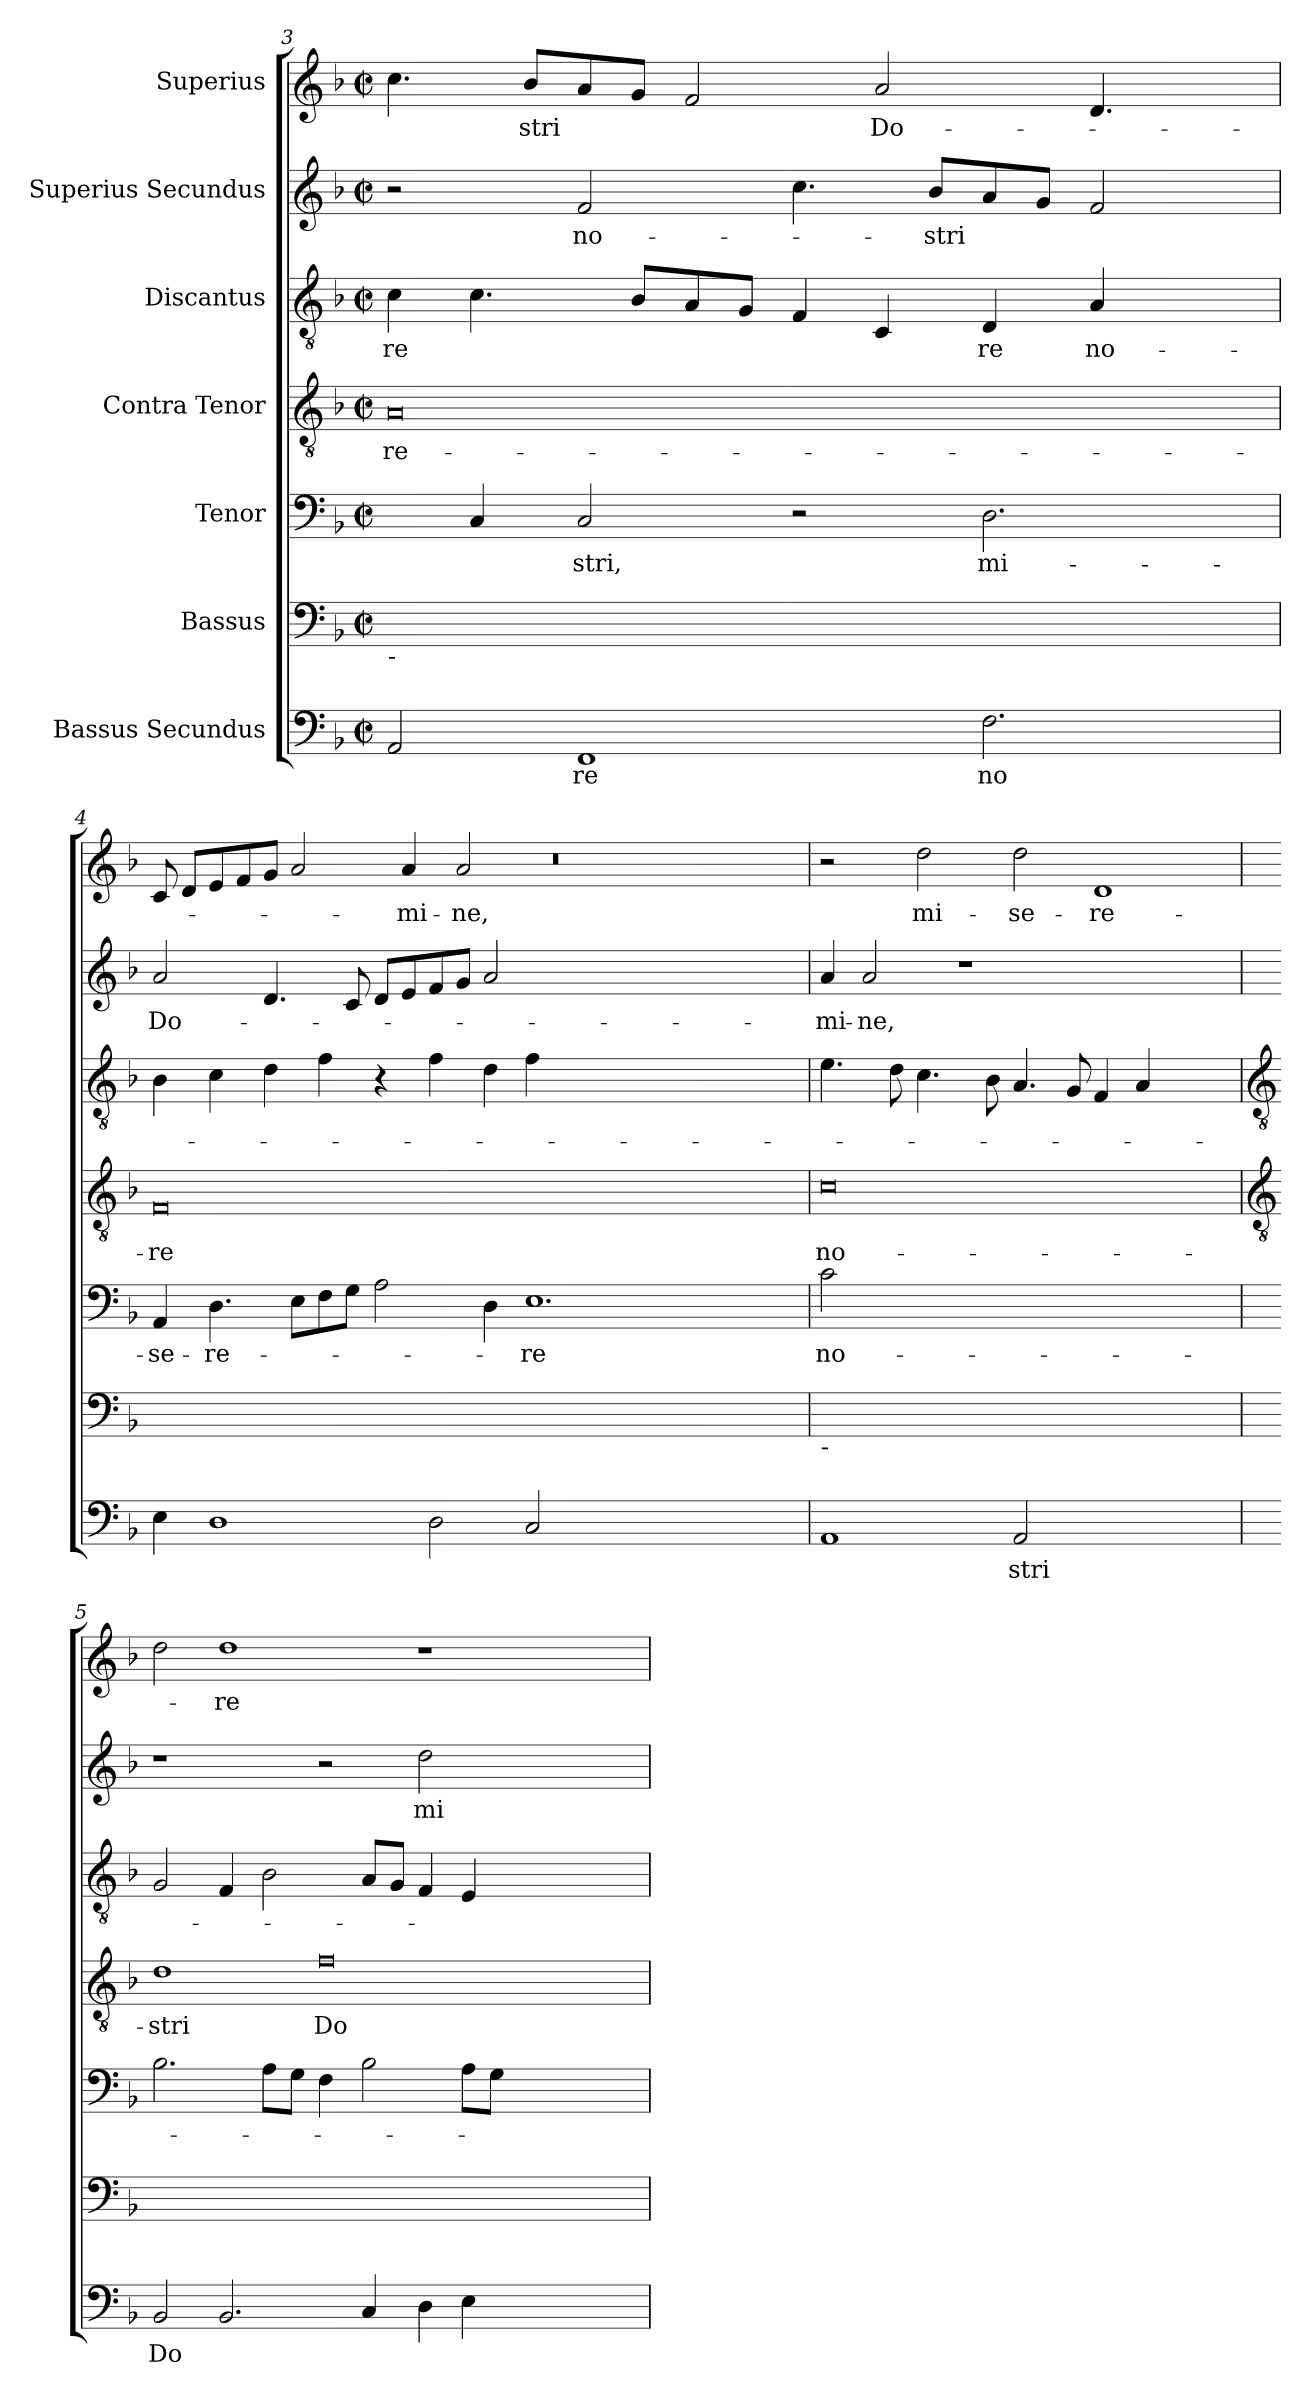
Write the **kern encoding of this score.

**kern	**text	**kern	**text	**kern	**text	**kern	**text	**kern	**text	**kern	**text	**kern	**text
*part7	*part7	*part6	*part6	*part5	*part5	*part4	*part4	*part3	*part3	*part2	*part2	*part1	*part1
*staff7	*staff7	*staff6	*staff6	*staff5	*staff5	*staff4	*staff4	*staff3	*staff3	*staff2	*staff2	*staff1	*staff1
*I"Bassus Secundus	*	*I"Bassus	*	*I"Tenor	*	*I"Contra Tenor	*	*I"Discantus	*	*I"Superius Secundus	*	*I"Superius	*
!!LO:LB:g=z
*clefF4	*	*clefF4	*	*clefF4	*	*clefGv2	*	*clefGv2	*	*clefG2	*	*clefG2	*
*k[b-]	*	*k[b-]	*	*k[b-]	*	*k[b-]	*	*k[b-]	*	*k[b-]	*	*k[b-]	*
*F:	*	*F:	*	*F:	*	*F:	*	*F:	*	*F:	*	*F:	*
*M4/2	*	*M4/2	*	*M4/2	*	*M4/2	*	*M4/2	*	*M4/2	*	*M4/2	*
*met(c|)	*	*met(c|)	*	*met(c|)	*	*met(c|)	*	*met(c|)	*	*met(c|)	*	*met(c|)	*
=3	=3	=3	=3	=3	=3	=3	=3	=3	=3	=3	=3	=3	=3
!	!	!LO:TX:b:t=-	!	!	!	!	!	!	!	!	!	!	!
!	!	!	!LO:LY:b	!	!	!	!LO:LY:b	!	!LO:LY:b	!	!	!	!
2AA	.	[1Ayy	no-	4Fyy]	.	0A	-re-	4c	-re	2r	.	4.cc	.
.	.	.	.	4C	.	.	.	4.c	.	.	.	.	.
!	!	!	!	!	!	!	!	!	!	!	!	!	!LO:LY:b
.	.	.	.	.	.	.	.	.	.	.	.	8b-L	-stri
!	!LO:LY:b	!	!	!	!LO:LY:b	!	!	!	!	!	!LO:LY:b	!	!
1FF	-re	.	.	2C	-stri,	.	.	.	.	2f	no-	8a	.
.	.	.	.	.	.	.	.	8B-L	.	.	.	8gJ	.
.	.	.	.	.	.	.	.	8A	.	.	.	2f	.
.	.	.	.	.	.	.	.	8GJ	.	.	.	.	.
.	.	1Ayy_	.	2r	.	.	.	4F	.	4.cc	.	.	.
!	!	!	!	!	!	!	!	!	!	!	!	!	!LO:LY:b
.	.	.	.	.	.	.	.	4C	.	.	.	2a	Do-
!	!	!	!	!	!	!	!	!	!	!	!LO:LY:b	!	!
.	.	.	.	.	.	.	.	.	.	8b-L	-stri	.	.
!	!LO:LY:b	!	!	!	!LO:LY:b	!	!	!	!LO:LY:b	!	!	!	!
2.F	no	.	.	2.D	mi-	.	.	4D	re	8a	.	.	.
.	.	.	.	.	.	.	.	.	.	8gJ	.	.	.
!	!	!	!	!	!	!	!	!	!LO:LY:b	!	!	!	!
.	.	.	.	.	.	.	.	4A	no-	2f	.	4.d	.
.	.	4ryy	.	.	.	4ryy	.	4ryy	.	.	.	.	.
.	.	.	.	.	.	.	.	.	.	.	.	8ryy	.
=4	=4	=4	=4	=4	=4	=4	=4	=4	=4	=4	=4	=4	=4
!	!	!	!	!	!LO:LY:b	!	!LO:LY:b	!	!	!	!LO:LY:b	!	!
4E	.	1Ayy_	.	4AA	-se-	0F	-re	4B-	.	2a	Do-	8c	.
.	.	.	.	.	.	.	.	.	.	.	.	8dL	.
!	!	!	!	!	!LO:LY:b	!	!	!	!	!	!	!	!
1D	.	.	.	4.D	-re-	.	.	4c	.	.	.	8e	.
.	.	.	.	.	.	.	.	.	.	.	.	8f	.
.	.	.	.	.	.	.	.	4d	.	4.d	.	8gJ	.
.	.	.	.	8EL	.	.	.	.	.	.	.	2a	.
.	.	.	.	8F	.	.	.	4f	.	.	.	.	.
.	.	.	.	8GJ	.	.	.	.	.	8c	.	.	.
.	.	1Ayy]	.	2A	.	.	.	4r	.	8dL	.	.	.
!	!	!	!	!	!	!	!	!	!	!	!	!	!LO:LY:b
.	.	.	.	.	.	.	.	.	.	8e	.	4a	-mi-
2D	.	.	.	.	.	.	.	4f	.	8f	.	.	.
!	!	!	!	!	!	!	!	!	!	!	!	!	!LO:LY:b
.	.	.	.	.	.	.	.	.	.	8gJ	.	2a	-ne,
.	.	.	.	4D	.	.	.	4d	.	2a	.	.	.
!	!	!	!	!	!LO:LY:b	!	!	!	!	!	!	!	!
2C	.	.	.	1.E	-re	.	.	4f	.	.	.	.	.
.	.	.	.	.	.	.	.	.	.	.	.	0r	.
.	.	1...ryy	.	.	.	1...ryy	.	1...ryy	.	1...ryy	.	.	.
1ryy	.	.	.	.	.	.	.	.	.	.	.	.	.
2ryy	.	.	.	2ryy	.	.	.	.	.	.	.	.	.
8ryy	.	.	.	8ryy	.	.	.	.	.	.	.	.	.
!!LO:LB:g=z
=5	=5	=5	=5	=5	=5	=5	=5	=5	=5	=5	=5	=5	=5
!	!	!LO:TX:b:t=-	!	!	!	!	!	!	!	!	!	!	!
!	!	!	!LO:LY:b	!	!LO:LY:b	!	!LO:LY:b	!	!	!	!LO:LY:b	!	!
*	*	*	*	*	*	*	*	*	*	*	*	*^	*
1AA	.	[0Dyy	-stri,	2c	no-	0c	no-	4.e	.	4a	-mi-	2r	0ryy	.
!	!	!	!	!	!	!	!	!	!	!	!LO:LY:b	!	!	!
.	.	.	.	.	.	.	.	.	.	2a	-ne,	.	.	.
.	.	.	.	.	.	.	.	8d	.	.	.	.	.	.
!	!	!	!	!	!	!	!	!	!	!	!	!	!	!LO:LY:b
.	.	.	.	0ryy	.	.	.	4.c	.	.	.	2dd	.	mi-
.	.	.	.	.	.	.	.	.	.	1r	.	.	.	.
.	.	.	.	.	.	.	.	8B-	.	.	.	.	.	.
!	!LO:LY:b	!	!	!	!	!	!	!	!	!	!	!	!	!LO:LY:b
2AA	stri	.	.	.	.	.	.	4.A	.	.	.	2dd	.	-se-
.	.	.	.	.	.	.	.	8G	.	.	.	.	.	.
!	!	!	!	!	!	!	!	!	!	!	!	!	!	!LO:LY:b
1ryy	.	.	.	.	.	.	.	4F	.	.	.	1d	.	-re-
.	.	.	.	.	.	.	.	4A	.	2.ryy	.	.	.	.
.	.	2ryy	.	.	.	2ryy	.	2ryy	.	.	.	.	2ryy	.
!!LO:LB:g=z	!!
=5	=5	=5	=5	=5	=5	=5	=5	=5	=5	=5	=5	=5	=5	=5
*	*	*	*	*	*	*clefGv2	*	*clefGv2	*	*	*	*	*	*
!	!LO:LY:b	!	!	!	!	!	!LO:LY:b	!	!	!	!	!	!	!
2BB-	Do	1.Dyy_	.	2.B-	.	1d	-stri	2G	.	1r	.	2dd	1ryy	.
!	!	!	!	!	!	!	!	!	!	!	!	!	!	!LO:LY:b
2.BB-	.	.	.	.	.	.	.	4F	.	.	.	1dd	.	-re
.	.	.	.	8AL	.	.	.	2B-	.	.	.	.	.	.
.	.	.	.	8GJ	.	.	.	.	.	.	.	.	.	.
!	!	!	!	!	!	!	!LO:LY:b	!	!	!	!	!	!	!
.	.	.	.	4F	.	0f	Do-	.	.	2r	.	.	2ryy	.
4C	.	.	.	2B-	.	.	.	8AL	.	.	.	.	.	.
.	.	.	.	.	.	.	.	8GJ	.	.	.	.	.	.
!	!	!	!	!	!	!	!	!	!	!	!LO:LY:b	!	!	!
4D	.	2Dyy]	.	.	.	.	.	4F	.	2dd	mi-	1r	4ryy	.
4E	.	.	.	8AL	.	.	.	4E	.	.	.	.	4ryy	.
.	.	.	.	8GJ	.	.	.	.	.	.	.	.	.	.
1ryy	.	1ryy	.	1ryy	.	.	.	1ryy	.	1ryy	.	.	2ryy	.
.	.	.	.	.	.	.	.	.	.	.	.	2ryy	2ryy	.
*	*	*	*	*	*	*	*	*	*	*	*	*v	*v	*
=	=	=	=	=	=	=	=	=	=	=	=	=	=
*-	*-	*-	*-	*-	*-	*-	*-	*-	*-	*-	*-	*-	*-
